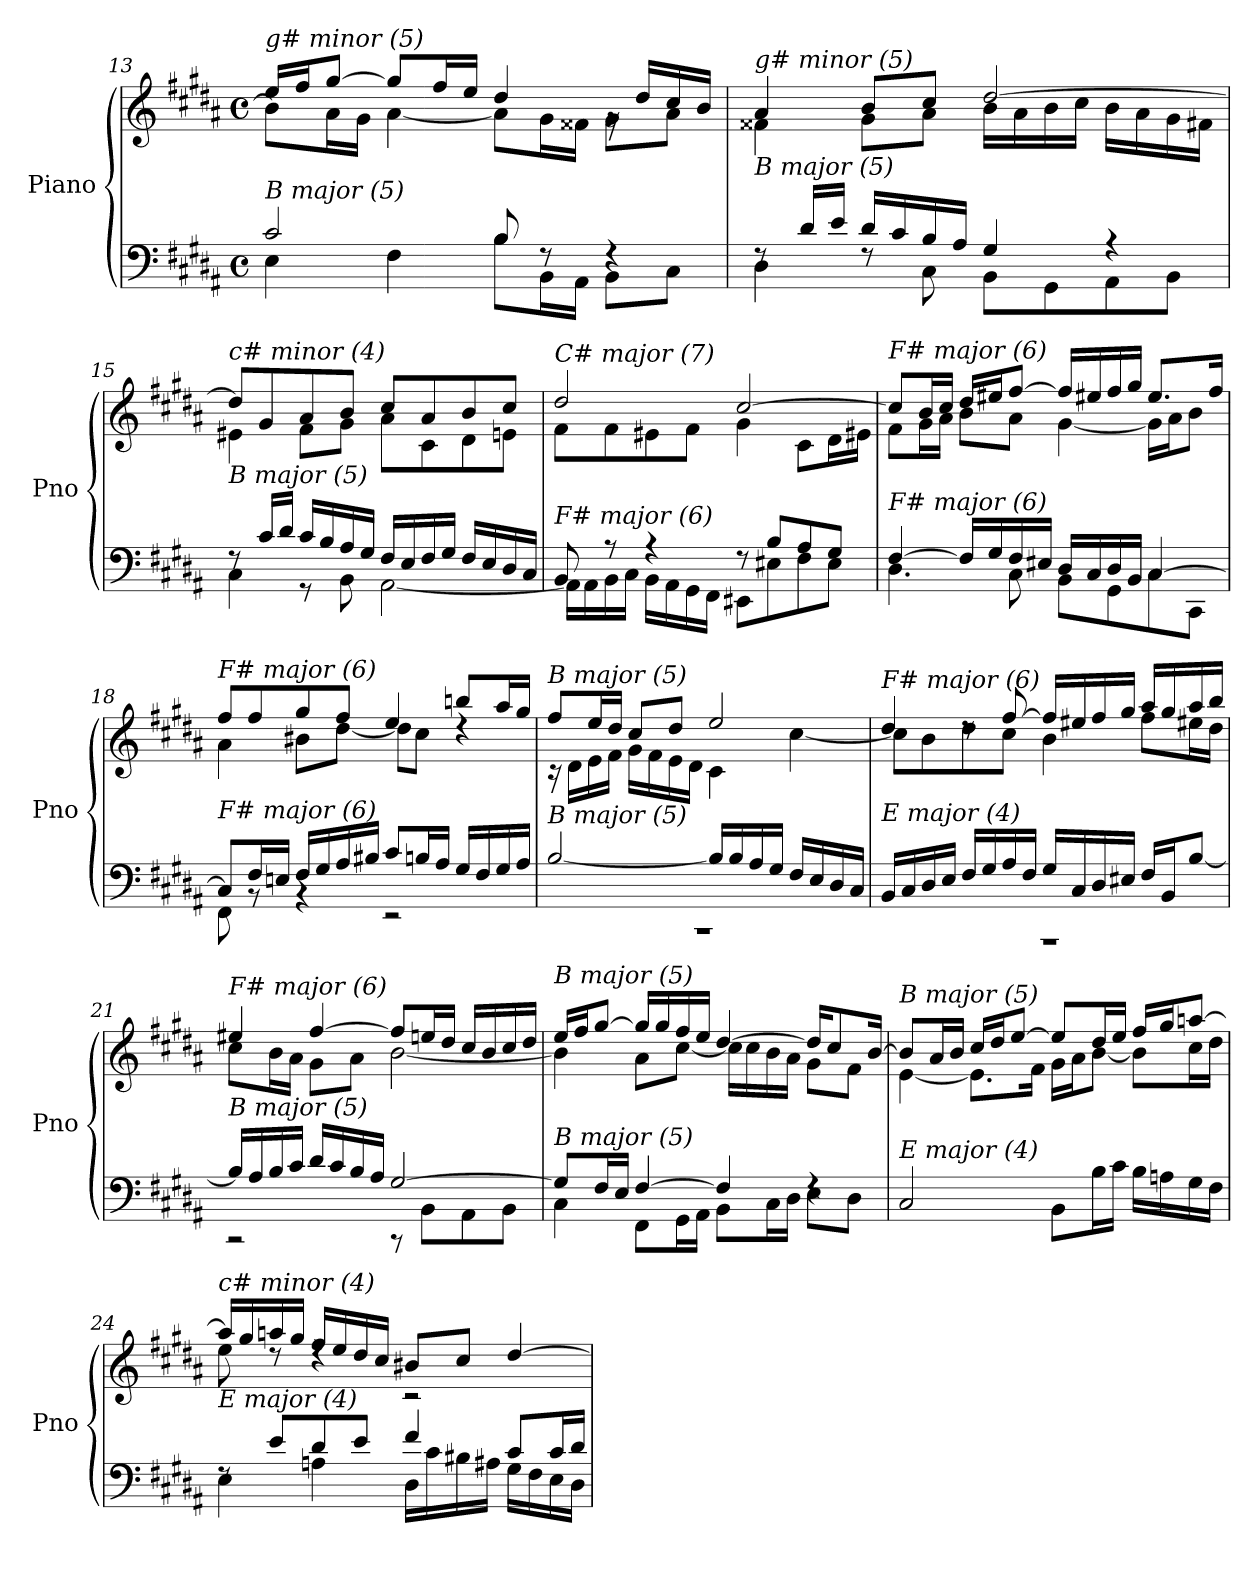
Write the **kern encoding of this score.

**kern	**kern
*part1	*part1
*staff2	*staff1
*I"Piano	*
*I'Pno	*
*clefF4	*clefG2
*k[f#c#g#d#a#]	*k[f#c#g#d#a#]
*M4/4	*M4/4
*met(c)	*met(c)
=13	=13
*^	*^
!	!	!LO:TX:i:t=g# minor (5)	!
!LO:TX:i:t=B major (5)	!	!	!
2c#/	4E\	16ee/LL	8b\L]
.	.	16ff#/J	.
.	.	[8gg#/J	16a#\L
.	.	.	16g#\JJ
.	4F#\	8gg#/L]	[4a#\
.	.	16ff#/L	.
.	.	16ee/JJ	.
8B/	8B\L	4dd#/	8a#\L]
8rF	16BB\L	.	16g#\L
.	16AA#\JJ	.	16f##X\JJ
4rF	8BB\L	16rg	8g#\L
.	.	16dd#/LL	.
.	8C#\J	16cc#/	8a#\J
.	.	16b/JJ	.
!!LO:PB:g=z	!!
=14	=14	=14	=14
!	!	!LO:TX:i:t=g# minor (5)	!
!LO:TX:i:t=B major (5)	!	!	!
8rF	4D#\	4a#/	4f##X\
16d#/LL	.	.	.
16e/JJ	.	.	.
16d#/LL	8rF	8b/L	8g#\L
16c#/	.	.	.
16B/	8C#\	8cc#/J	8a#\J
16A#/JJ	.	.	.
4G#/	8BB\L	[2dd#/	16b\LL
.	.	.	16a#\
.	8GG#\	.	16b\
.	.	.	16cc#\JJ
4r	8AA#\	.	16b\LL
.	.	.	16a#\
.	8BB\J	.	16g#\
.	.	.	16f#X\JJ
=15	=15	=15	=15
!	!	!LO:TX:i:t=c# minor (4)	!
!LO:TX:i:t=B major (5)	!	!	!
8rF	4C#\	8dd#/L]	4e#X\
16c#/LL	.	8g#/	.
16d#/JJ	.	.	.
16c#/LL	8r	8a#/	8f#\L
16B/	.	.	.
16A#/	8BB\	8b/J	8g#\J
16G#/JJ	.	.	.
16F#/LL	[2AA#\	8cc#/L	8a#\L
16E/	.	.	.
16F#/	.	8a#/	8c#\
16G#/JJ	.	.	.
16F#/LL	.	8b/	8d#\
16E/	.	.	.
16D#/	.	8cc#/J	8en\J
16C#/JJ	.	.	.
=16	=16	=16	=16
!	!	!LO:TX:i:t=C# major (7)	!
!LO:TX:i:t=F# major (6)	!	!	!
8BB/	16AA#\LL]	2dd#/	8f#\L
.	16AA#\	.	.
8r	16BB\	.	8f#\
.	16C#\JJ	.	.
4r	16BB\LL	.	8e#X\
.	16AA#\	.	.
.	16GG#\	.	8f#\J
.	16FF#\JJ	.	.
8r	8EE#X\L	[2cc#/	4g#\
8B/L	8E#X\	.	.
8A#/	8F#\	.	8c#\L
8G#/J	8E#\J	.	16d#\L
.	.	.	16e#X\JJ
!!LO:LB:g=z	!!
=17	=17	=17	=17
!	!	!LO:TX:i:t=F# major (6)	!
!LO:TX:i:t=F# major (6)	!	!	!
[4F#/	4.D#\	8cc#/L]	8f#\L
.	.	16b/L	16g#\L
.	.	16cc#/JJ	16a#\JJ
16F#/LL]	.	16dd#/LL	8b\L
16G#/	.	16ee#X/J	.
16F#/	8C#\	[8ff#/J	8a#\J
16E#X/JJ	.	.	.
16D#/LL	8BB\L	16ff#/LL]	[4g#\
16C#/	.	16ee#X/	.
16D#/	8GG#\	16ff#/	.
16BB/JJ	.	16gg#/JJ	.
[4C#/	8C#\	8.ee#/L	16g#\LL]
.	.	.	16a#\J
.	8CC#\J	.	8b\J
.	.	16ff#/Jk	.
=18	=18	=18	=18
!	!	!LO:TX:i:t=F# major (6)	!
!LO:TX:i:t=F# major (6)	!	!	!
8C#/L]	8FF#\	8ff#/L	4a#\
16F#/L	8rBB	8ff#/	.
16En/JJ	.	.	.
16F#/LL	4rBB	8gg#/	8b#X\L
16G#/	.	.	.
16A#/	.	8ff#/J	[8dd#\J
16B#Xi/JJ	.	.	.
8c#/L	2r	4ee/	8dd#\L]
16Bn/L	.	.	8cc#\J
16A#/JJ	.	.	.
16G#/LL	.	8bbn/L	4rdd
16F#/	.	.	.
16G#/	.	16aa#/L	.
16A#/JJ	.	16gg#/JJ	.
!!LO:LB:g=z	!!
=19	=19	=19	=19
!	!	!LO:TX:i:t=B major (5)	!
!LO:TX:i:t=B major (5)	!	!	!
1rCC	[2B/	8ff#/L	16r
.	.	.	16d#\LL
.	.	16ee/L	16e\
.	.	16dd#/JJ	16f#\JJ
.	.	8cc#/L	16g#\LL
.	.	.	16f#\
.	.	8dd#/J	16e\
.	.	.	16d#\JJ
.	16B/LL]	2ee/	4c#\
.	16B/	.	.
.	16A#/	.	.
.	16G#/JJ	.	.
.	16F#/LL	.	[4cc#\
.	16E/	.	.
.	16D#/	.	.
.	16C#/JJ	.	.
!!LO:LB:g=z	!!
=20	=20	=20	=20
!	!	!LO:TX:i:t=F# major (6)	!
!LO:TX:i:t=E major (4)	!	!	!
1rAAA	16BB/LL	4dd#/	8cc#\L]
.	16C#/	.	.
.	16D#/	.	8b\
.	16E/JJ	.	.
.	16F#/LL	8rdd	8dd#\
.	16G#/	.	.
.	16A#/	[8ff#/	8cc#\J
.	16F#/JJ	.	.
.	16G#/LL	16ff#/LL]	4b\
.	16C#/	16ee#X/	.
.	16D#/	16ff#/	.
.	16E#X/JJ	16gg#/JJ	.
.	16F#/LL	16aa#/LL	8ff#\L
.	16BB/J	16gg#/	.
.	[8B/J	16aa#/	16ee#X\L
.	.	16bb/JJ	16dd#\JJ
=21	=21	=21	=21
!	!	!LO:TX:i:t=F# major (6)	!
!LO:TX:i:t=B major (5)	!	!	!
2rCC	16B/LL]	4ee#X/	8cc#\L
.	16A#/	.	.
.	16B/	.	16b\L
.	16c#/JJ	.	16a#\JJ
.	16d#/LL	[4ff#/	8g#\L
.	16c#/	.	.
.	16B/	.	8a#\J
.	16A#/JJ	.	.
[2G#/	8rCC	8ff#/L]	[2b\
.	8BB\L	16een/L	.
.	.	16dd#/JJ	.
.	8AA#\	16cc#/LL	.
.	.	16b/	.
.	8BB\J	16cc#/	.
.	.	16dd#/JJ	.
!!LO:LB:g=z	!!
=22	=22	=22	=22
!	!	!LO:TX:i:t=B major (5)	!
!LO:TX:i:t=B major (5)	!	!	!
8G#/L]	4C#\	16ee/LL	4b\]
.	.	16ff#/J	.
16F#/L	.	[8gg#/J	.
16E/JJ	.	.	.
[4F#/	8FF#\L	16gg#/LL]	8a#\L
.	.	16gg#/	.
.	16GG#\L	16ff#/	[8cc#\J
.	16AA#\JJ	16ee/JJ	.
4F#/]	8BB\L	[4dd#/	16cc#\LL]
.	.	.	16cc#\
.	16C#\L	.	16b\
.	16D#\JJ	.	16a#\JJ
4rF	8E\L	16dd#/KL]	8g#\L
.	.	8cc#/	.
.	8D#\J	.	8f#\J
.	.	[16b/Jk	.
*v	*v	*	*
!!LO:PB:g=z	!!
=23	=23	=23
!	!LO:TX:i:t=B major (5)	!
!LO:TX:i:t=E major (4)	!	!
2C#/	8b/L]	[4e\
.	16a#/L	.
.	16b/JJ	.
.	16cc#/LL	8.e\L]
.	16dd#/J	.
.	[8ee/J	.
.	.	16f#\Jk
8BB\L	8ee/L]	16g#\LL
.	.	16a#\J
16B\L	16dd#/L	[8b\J
16c#\JJ	16ee/JJ	.
16B\LL	16ff#/LL	8b\L]
16An\	16gg#/J	.
16G#\	[8aan/J	16cc#\L
16F#\JJ	.	16dd#\JJ
=24	=24	=24
*^	*	*
!	!	!LO:TX:i:t=c# minor (4)	!
!LO:TX:i:t=E major (4)	!	!	!
8rF	4E\	16aa/LL]	8ee\
.	.	16gg#/	.
8e/L	.	16aan/	8rdd
.	.	16gg#/JJ	.
8d#/	4An\	16ff#/LL	4rdd
.	.	16ee/	.
8e/J	.	16dd#/	.
.	.	16cc#/JJ	.
4f#/	16D#\LL	8b#X/L	2r
.	16c#\	.	.
.	16B#Xi\	8cc#/J	.
.	16A#X\JJ	.	.
8c#j/L	16G#\LL	[4dd#/	.
.	16F#\	.	.
16c#/L	16E\	.	.
16d#/JJ	16D#\JJ	.	.
*v	*v	*	*
*	*v	*v
=	=
*-	*-
